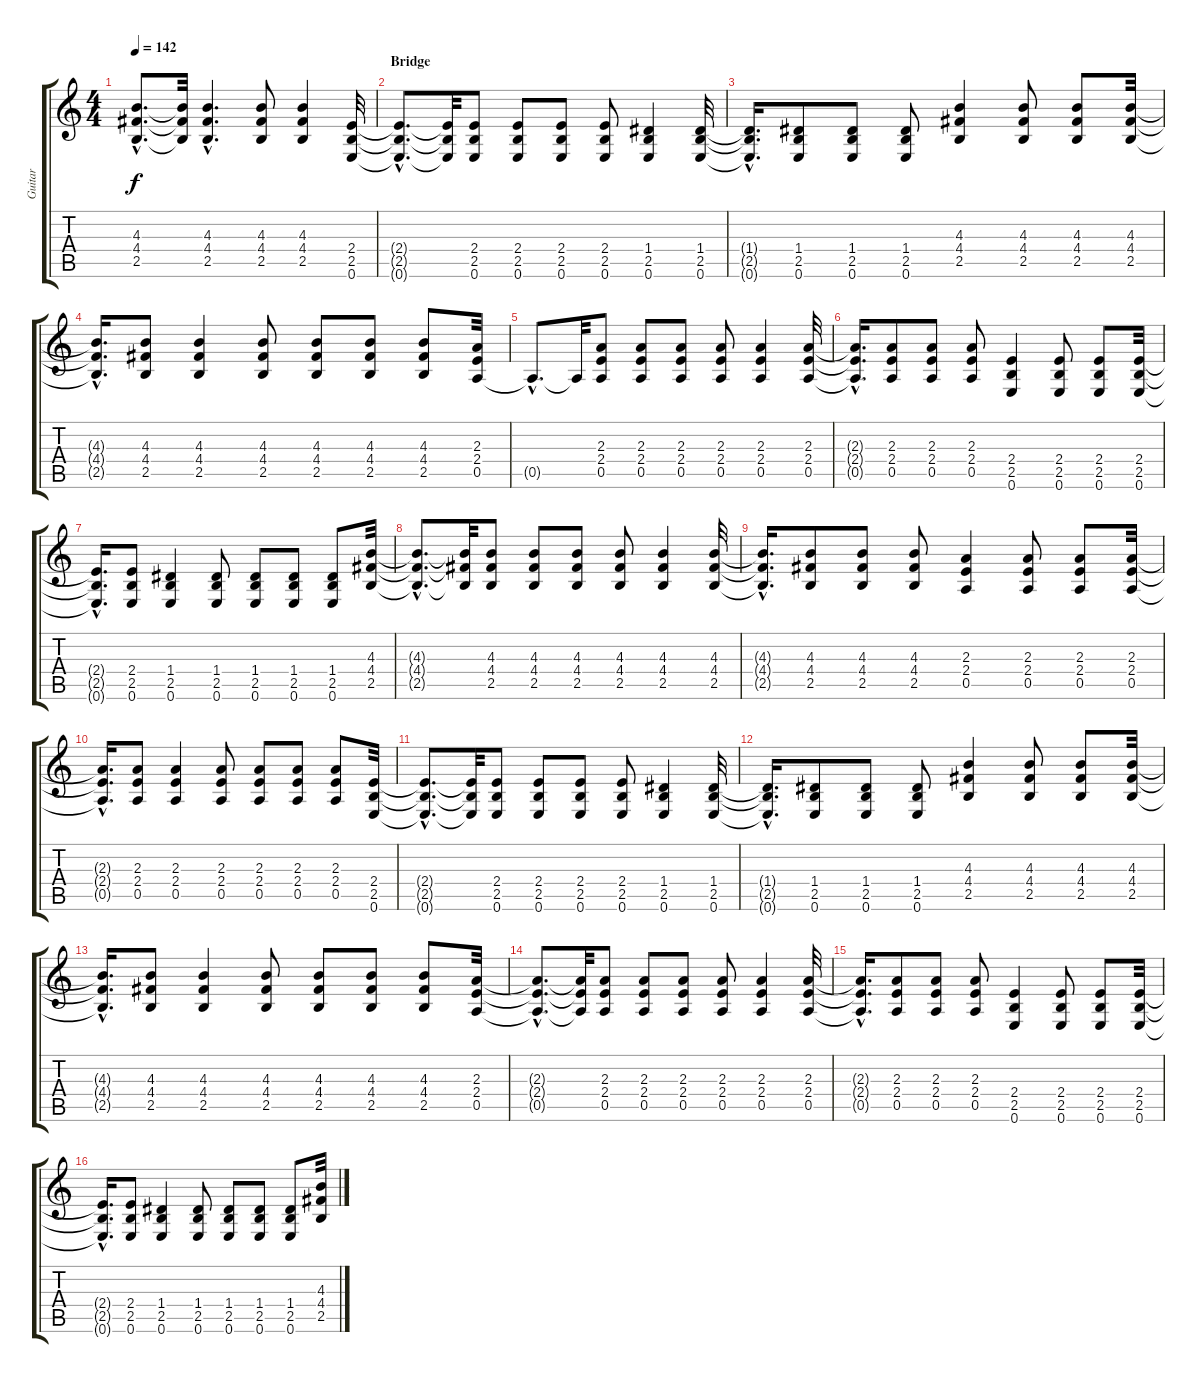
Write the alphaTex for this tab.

\track ("Guitar" "Guitar") {instrument acousticguitarnylon}
\staff {score tabs}
\tuning (E4 B3 G3 D3 A2 E2) {hide}
\ts (4 4)
\tempo 142
\clef g2
\ks c
(4.3{hac t} 4.4{hac t} 2.5{hac t}).8{d dy f} (4.3{t} 4.4{t} 2.5{t}).32 (4.3{hac} 4.4{hac} 2.5{hac}).4{d} (4.3 4.4 2.5).8 (4.3 4.4 2.5).4 (2.4 2.5 0.6).32 |
\section ("" "Bridge")
(2.4{hac t} 2.5{hac t} 0.6{hac t}).8{d} (2.4{t} 2.5{t} 0.6{t}).32 (2.4 2.5 0.6).8 (2.4 2.5 0.6).8 (2.4 2.5 0.6).8 (2.4 2.5 0.6).8 (1.4 2.5 0.6).4 (1.4 2.5 0.6).32 |
(1.4{hac t} 2.5{hac t} 0.6{hac t}).16{d} (1.4 2.5 0.6).8 (1.4 2.5 0.6).8 (1.4 2.5 0.6).8 (4.3 4.4 2.5).4 (4.3 4.4 2.5).8 (4.3 4.4 2.5).8 (4.3 4.4 2.5).32 |
(4.3{hac t} 4.4{hac t} 2.5{hac t}).16{d} (4.3 4.4 2.5).8 (4.3 4.4 2.5).4 (4.3 4.4 2.5).8 (4.3 4.4 2.5).8 (4.3 4.4 2.5).8 (4.3 4.4 2.5).8 (2.3 2.4 0.5).32 |
0.5{hac t}.8{d} 0.5{t}.32 (2.3 2.4 0.5).8 (2.3 2.4 0.5).8 (2.3 2.4 0.5).8 (2.3 2.4 0.5).8 (2.3 2.4 0.5).4 (2.3 2.4 0.5).32 |
(2.3{hac t} 2.4{hac t} 0.5{hac t}).16{d} (2.3 2.4 0.5).8 (2.3 2.4 0.5).8 (2.3 2.4 0.5).8 (2.4 2.5 0.6).4 (2.4 2.5 0.6).8 (2.4 2.5 0.6).8 (2.4 2.5 0.6).32 |
(2.4{hac t} 2.5{hac t} 0.6{hac t}).16{d} (2.4 2.5 0.6).8 (1.4 2.5 0.6).4 (1.4 2.5 0.6).8 (1.4 2.5 0.6).8 (1.4 2.5 0.6).8 (1.4 2.5 0.6).8 (4.3 4.4 2.5).32 |
(4.3{hac t} 4.4{hac t} 2.5{hac t}).8{d} (4.3{t} 4.4{t} 2.5{t}).32 (4.3 4.4 2.5).8 (4.3 4.4 2.5).8 (4.3 4.4 2.5).8 (4.3 4.4 2.5).8 (4.3 4.4 2.5).4 (4.3 4.4 2.5).32 |
(4.3{hac t} 4.4{hac t} 2.5{hac t}).16{d} (4.3 4.4 2.5).8 (4.3 4.4 2.5).8 (4.3 4.4 2.5).8 (2.3 2.4 0.5).4 (2.3 2.4 0.5).8 (2.3 2.4 0.5).8 (2.3 2.4 0.5).32 |
(2.3{hac t} 2.4{hac t} 0.5{hac t}).16{d} (2.3 2.4 0.5).8 (2.3 2.4 0.5).4 (2.3 2.4 0.5).8 (2.3 2.4 0.5).8 (2.3 2.4 0.5).8 (2.3 2.4 0.5).8 (2.4 2.5 0.6).32 |
(2.4{hac t} 2.5{hac t} 0.6{hac t}).8{d} (2.4{t} 2.5{t} 0.6{t}).32 (2.4 2.5 0.6).8 (2.4 2.5 0.6).8 (2.4 2.5 0.6).8 (2.4 2.5 0.6).8 (1.4 2.5 0.6).4 (1.4 2.5 0.6).32 |
(1.4{hac t} 2.5{hac t} 0.6{hac t}).16{d} (1.4 2.5 0.6).8 (1.4 2.5 0.6).8 (1.4 2.5 0.6).8 (4.3 4.4 2.5).4 (4.3 4.4 2.5).8 (4.3 4.4 2.5).8 (4.3 4.4 2.5).32 |
(4.3{hac t} 4.4{hac t} 2.5{hac t}).16{d} (4.3 4.4 2.5).8 (4.3 4.4 2.5).4 (4.3 4.4 2.5).8 (4.3 4.4 2.5).8 (4.3 4.4 2.5).8 (4.3 4.4 2.5).8 (2.3 2.4 0.5).32 |
(2.3{hac t} 2.4{hac t} 0.5{hac t}).8{d} (2.3{t} 2.4{t} 0.5{t}).32 (2.3 2.4 0.5).8 (2.3 2.4 0.5).8 (2.3 2.4 0.5).8 (2.3 2.4 0.5).8 (2.3 2.4 0.5).4 (2.3 2.4 0.5).32 |
(2.3{hac t} 2.4{hac t} 0.5{hac t}).16{d} (2.3 2.4 0.5).8 (2.3 2.4 0.5).8 (2.3 2.4 0.5).8 (2.4 2.5 0.6).4 (2.4 2.5 0.6).8 (2.4 2.5 0.6).8 (2.4 2.5 0.6).32 |
(2.4{hac t} 2.5{hac t} 0.6{hac t}).16{d} (2.4 2.5 0.6).8 (1.4 2.5 0.6).4 (1.4 2.5 0.6).8 (1.4 2.5 0.6).8 (1.4 2.5 0.6).8 (1.4 2.5 0.6).8 (4.3 4.4 2.5).32
